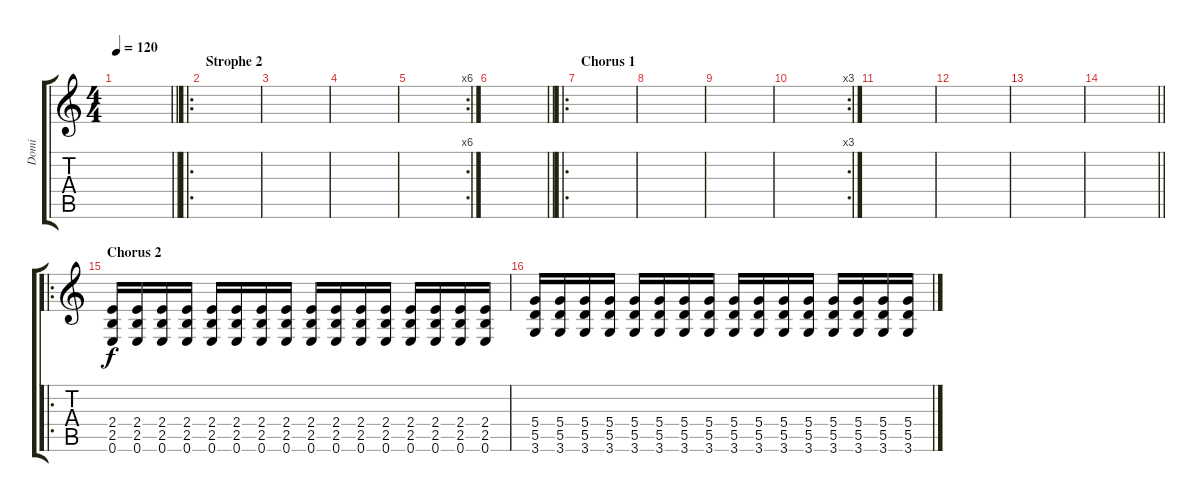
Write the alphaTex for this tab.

\track ("Domi" "Domi") {instrument distortionguitar}
\staff {score tabs}
\tuning (E4 B3 G3 D3 A2 E2) {hide}
\ts (4 4)
\tempo 120
\clef g2
\barLineRight lightlight
\ks c
|
\ro
\section ("" "Strophe 2")
|
|
|
\rc 6
|
\barLineRight lightlight
|
\ro
\section ("" "Chorus 1")
|
|
|
\rc 3
|
|
|
|
\barLineRight lightlight
|
\ro
\section ("" "Chorus 2")
(2.4 2.5 0.6).16 (2.4 2.5 0.6).16 (2.4 2.5 0.6).16 (2.4 2.5 0.6).16 (2.4 2.5 0.6).16 (2.4 2.5 0.6).16 (2.4 2.5 0.6).16 (2.4 2.5 0.6).16 (2.4 2.5 0.6).16 (2.4 2.5 0.6).16 (2.4 2.5 0.6).16 (2.4 2.5 0.6).16 (2.4 2.5 0.6).16 (2.4 2.5 0.6).16 (2.4 2.5 0.6).16 (2.4 2.5 0.6).16 |
(5.4 5.5 3.6).16 (5.4 5.5 3.6).16 (5.4 5.5 3.6).16 (5.4 5.5 3.6).16 (5.4 5.5 3.6).16 (5.4 5.5 3.6).16 (5.4 5.5 3.6).16 (5.4 5.5 3.6).16 (5.4 5.5 3.6).16 (5.4 5.5 3.6).16 (5.4 5.5 3.6).16 (5.4 5.5 3.6).16 (5.4 5.5 3.6).16 (5.4 5.5 3.6).16 (5.4 5.5 3.6).16 (5.4 5.5 3.6).16
